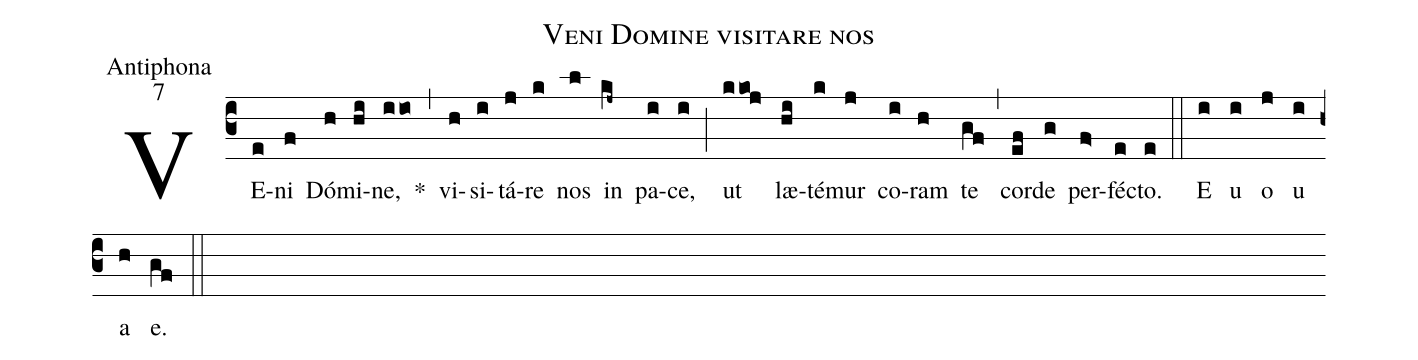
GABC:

name:Veni Domine visitare nos;
office-part:Antiphona;
mode:7;
%%
(c3) VE(e)ni(f) Dó(h)mi(hi)ne,(i!/io) *(,) vi(h)si(i)tá(j)re(k) nos(l) in(kj~) pa(i)ce,(i) (;) ut(k!/koj) l<sp>ae</sp>(hi)té(k)mur(j) co(i)ram(h) te(gf) (,) cor(ef)de(g) per(f>)féc(e)to.(e) (::) E(i) u(i) o(j) u(i) a(h) e.(gf) (::)
